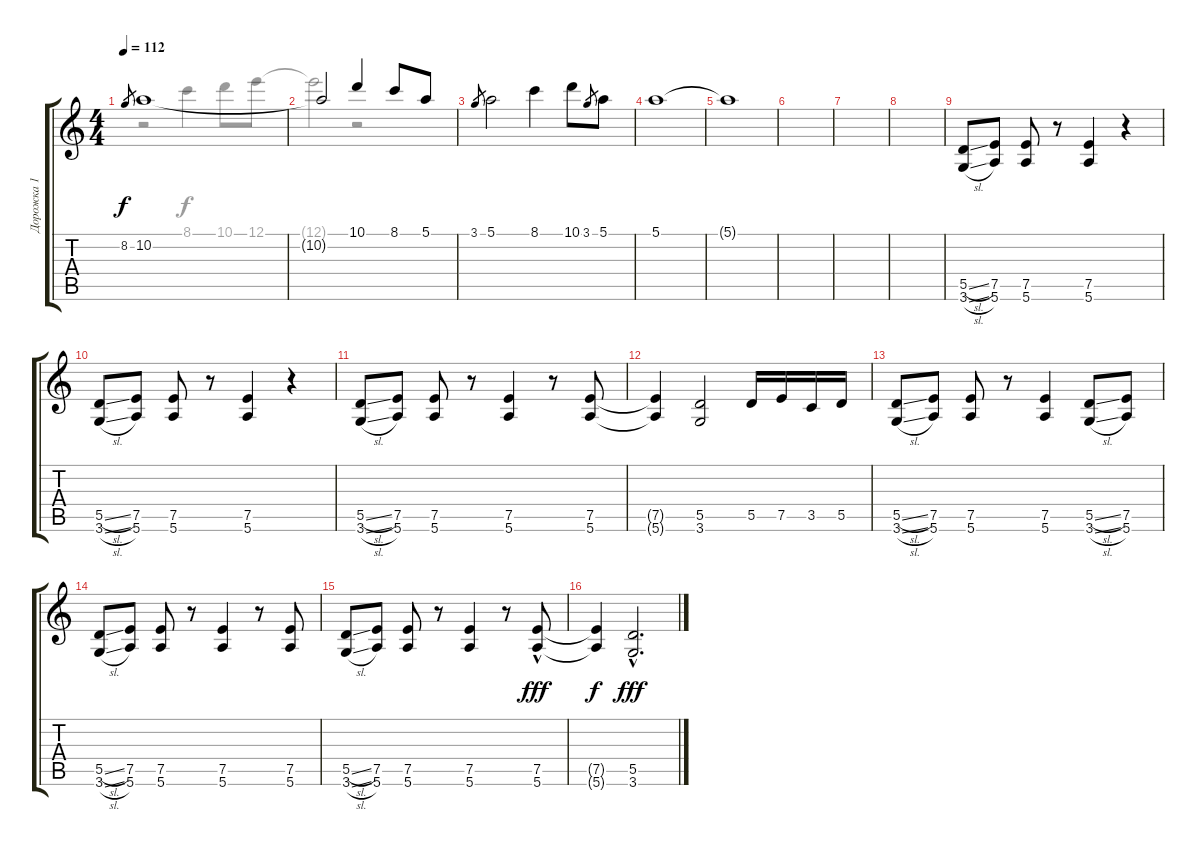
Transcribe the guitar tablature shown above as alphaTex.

\track ("Дорожка 1" "Дорожка 1") {instrument electricguitarclean}
\staff {score tabs}
\tuning (E4 B3 G3 D3 A2 E2) {hide}
\voice
\ts (4 4)
\tempo 112
\clef g2
\ks c
8.2.8{gr dy f} 10.2.1 |
10.2{t}.2 10.1.4 8.1.8 5.1.8 |
3.1.8{gr} 5.1.2 8.1.4 10.1.8 3.1.8{gr} 5.1.8 |
5.1.1 |
5.1{t}.1 |
|
|
|
(5.5{sl} 3.6{sl}).8{instrument electricguitarclean} (7.5 5.6).8 (7.5 5.6).8 r.8 (7.5 5.6).4 r.4 |
(5.5{sl} 3.6{sl}).8 (7.5 5.6).8 (7.5 5.6).8 r.8 (7.5 5.6).4 r.4 |
(5.5{sl} 3.6{sl}).8 (7.5 5.6).8 (7.5 5.6).8 r.8 (7.5 5.6).4 r.8 (7.5 5.6).8 |
(7.5{t} 5.6{t}).4 (5.5 3.6).2 5.5.16 7.5.16 3.5.16 5.5.16 |
(5.5{sl} 3.6{sl}).8 (7.5 5.6).8 (7.5 5.6).8 r.8 (7.5 5.6).4 (5.5{sl} 3.6{sl}).8 (7.5 5.6).8 |
(5.5{sl} 3.6{sl}).8 (7.5 5.6).8 (7.5 5.6).8 r.8 (7.5 5.6).4 r.8 (7.5 5.6).8 |
(5.5{sl} 3.6{sl}).8 (7.5 5.6).8 (7.5 5.6).8 r.8 (7.5 5.6).4 r.8 (7.5{hac} 5.6{hac}).8{dy fff} |
(7.5{t} 5.6{t}).4{dy f} (5.5{hac} 3.6{hac}).2{d dy fff}
\voice
\clef g2
\ottava regular
\simile none
\ks c
r.2{dy f} 8.1.4 10.1.8 12.1.8 |
12.1{t}.2 r.2 |
|
|
|
|
|
|
|
|
|
|
|
|
|
